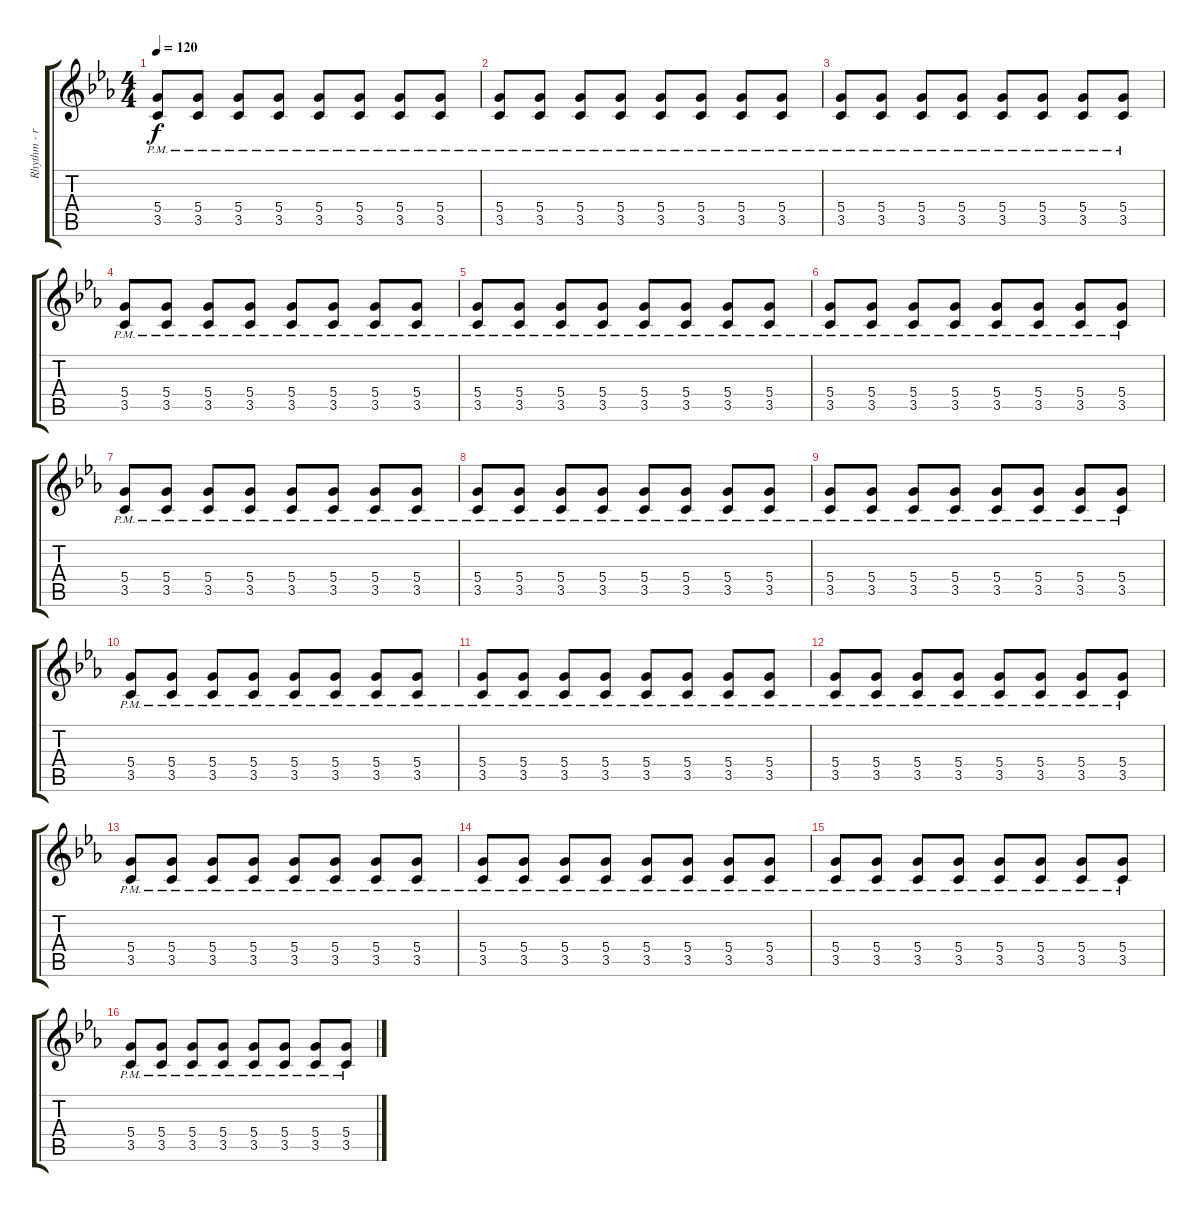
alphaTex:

\track ("Rhythm - right" "Rhythm - r") {instrument overdrivenguitar}
\staff {score tabs}
\tuning (E4 B3 G3 D3 A2 E2) {hide}
\ts (4 4)
\tempo 120
\clef g2
\ks cminor
(5.4{pm} 3.5{pm}).8{dy f} (5.4{pm} 3.5{pm}).8 (5.4{pm} 3.5{pm}).8 (5.4{pm} 3.5{pm}).8 (5.4{pm} 3.5{pm}).8 (5.4{pm} 3.5{pm}).8 (5.4{pm} 3.5{pm}).8 (5.4{pm} 3.5{pm}).8 |
(5.4{pm} 3.5{pm}).8 (5.4{pm} 3.5{pm}).8 (5.4{pm} 3.5{pm}).8 (5.4{pm} 3.5{pm}).8 (5.4{pm} 3.5{pm}).8 (5.4{pm} 3.5{pm}).8 (5.4{pm} 3.5{pm}).8 (5.4{pm} 3.5{pm}).8 |
(5.4{pm} 3.5{pm}).8 (5.4{pm} 3.5{pm}).8 (5.4{pm} 3.5{pm}).8 (5.4{pm} 3.5{pm}).8 (5.4{pm} 3.5{pm}).8 (5.4{pm} 3.5{pm}).8 (5.4{pm} 3.5{pm}).8 (5.4{pm} 3.5{pm}).8 |
(5.4{pm} 3.5{pm}).8 (5.4{pm} 3.5{pm}).8 (5.4{pm} 3.5{pm}).8 (5.4{pm} 3.5{pm}).8 (5.4{pm} 3.5{pm}).8 (5.4{pm} 3.5{pm}).8 (5.4{pm} 3.5{pm}).8 (5.4{pm} 3.5{pm}).8 |
(5.4{pm} 3.5{pm}).8 (5.4{pm} 3.5{pm}).8 (5.4{pm} 3.5{pm}).8 (5.4{pm} 3.5{pm}).8 (5.4{pm} 3.5{pm}).8 (5.4{pm} 3.5{pm}).8 (5.4{pm} 3.5{pm}).8 (5.4{pm} 3.5{pm}).8 |
(5.4{pm} 3.5{pm}).8 (5.4{pm} 3.5{pm}).8 (5.4{pm} 3.5{pm}).8 (5.4{pm} 3.5{pm}).8 (5.4{pm} 3.5{pm}).8 (5.4{pm} 3.5{pm}).8 (5.4{pm} 3.5{pm}).8 (5.4{pm} 3.5{pm}).8 |
(5.4{pm} 3.5{pm}).8 (5.4{pm} 3.5{pm}).8 (5.4{pm} 3.5{pm}).8 (5.4{pm} 3.5{pm}).8 (5.4{pm} 3.5{pm}).8 (5.4{pm} 3.5{pm}).8 (5.4{pm} 3.5{pm}).8 (5.4{pm} 3.5{pm}).8 |
(5.4{pm} 3.5{pm}).8 (5.4{pm} 3.5{pm}).8 (5.4{pm} 3.5{pm}).8 (5.4{pm} 3.5{pm}).8 (5.4{pm} 3.5{pm}).8 (5.4{pm} 3.5{pm}).8 (5.4{pm} 3.5{pm}).8 (5.4{pm} 3.5{pm}).8 |
(5.4{pm} 3.5{pm}).8 (5.4{pm} 3.5{pm}).8 (5.4{pm} 3.5{pm}).8 (5.4{pm} 3.5{pm}).8 (5.4{pm} 3.5{pm}).8 (5.4{pm} 3.5{pm}).8 (5.4{pm} 3.5{pm}).8 (5.4{pm} 3.5{pm}).8 |
(5.4{pm} 3.5{pm}).8 (5.4{pm} 3.5{pm}).8 (5.4{pm} 3.5{pm}).8 (5.4{pm} 3.5{pm}).8 (5.4{pm} 3.5{pm}).8 (5.4{pm} 3.5{pm}).8 (5.4{pm} 3.5{pm}).8 (5.4{pm} 3.5{pm}).8 |
(5.4{pm} 3.5{pm}).8 (5.4{pm} 3.5{pm}).8 (5.4{pm} 3.5{pm}).8 (5.4{pm} 3.5{pm}).8 (5.4{pm} 3.5{pm}).8 (5.4{pm} 3.5{pm}).8 (5.4{pm} 3.5{pm}).8 (5.4{pm} 3.5{pm}).8 |
(5.4{pm} 3.5{pm}).8 (5.4{pm} 3.5{pm}).8 (5.4{pm} 3.5{pm}).8 (5.4{pm} 3.5{pm}).8 (5.4{pm} 3.5{pm}).8 (5.4{pm} 3.5{pm}).8 (5.4{pm} 3.5{pm}).8 (5.4{pm} 3.5{pm}).8 |
(5.4{pm} 3.5{pm}).8 (5.4{pm} 3.5{pm}).8 (5.4{pm} 3.5{pm}).8 (5.4{pm} 3.5{pm}).8 (5.4{pm} 3.5{pm}).8 (5.4{pm} 3.5{pm}).8 (5.4{pm} 3.5{pm}).8 (5.4{pm} 3.5{pm}).8 |
(5.4{pm} 3.5{pm}).8 (5.4{pm} 3.5{pm}).8 (5.4{pm} 3.5{pm}).8 (5.4{pm} 3.5{pm}).8 (5.4{pm} 3.5{pm}).8 (5.4{pm} 3.5{pm}).8 (5.4{pm} 3.5{pm}).8 (5.4{pm} 3.5{pm}).8 |
(5.4{pm} 3.5{pm}).8 (5.4{pm} 3.5{pm}).8 (5.4{pm} 3.5{pm}).8 (5.4{pm} 3.5{pm}).8 (5.4{pm} 3.5{pm}).8 (5.4{pm} 3.5{pm}).8 (5.4{pm} 3.5{pm}).8 (5.4{pm} 3.5{pm}).8 |
(5.4{pm} 3.5{pm}).8{volume 7} (5.4{pm} 3.5{pm}).8 (5.4{pm} 3.5{pm}).8 (5.4{pm} 3.5{pm}).8 (5.4{pm} 3.5{pm}).8 (5.4{pm} 3.5{pm}).8 (5.4{pm} 3.5{pm}).8 (5.4{pm} 3.5{pm}).8
